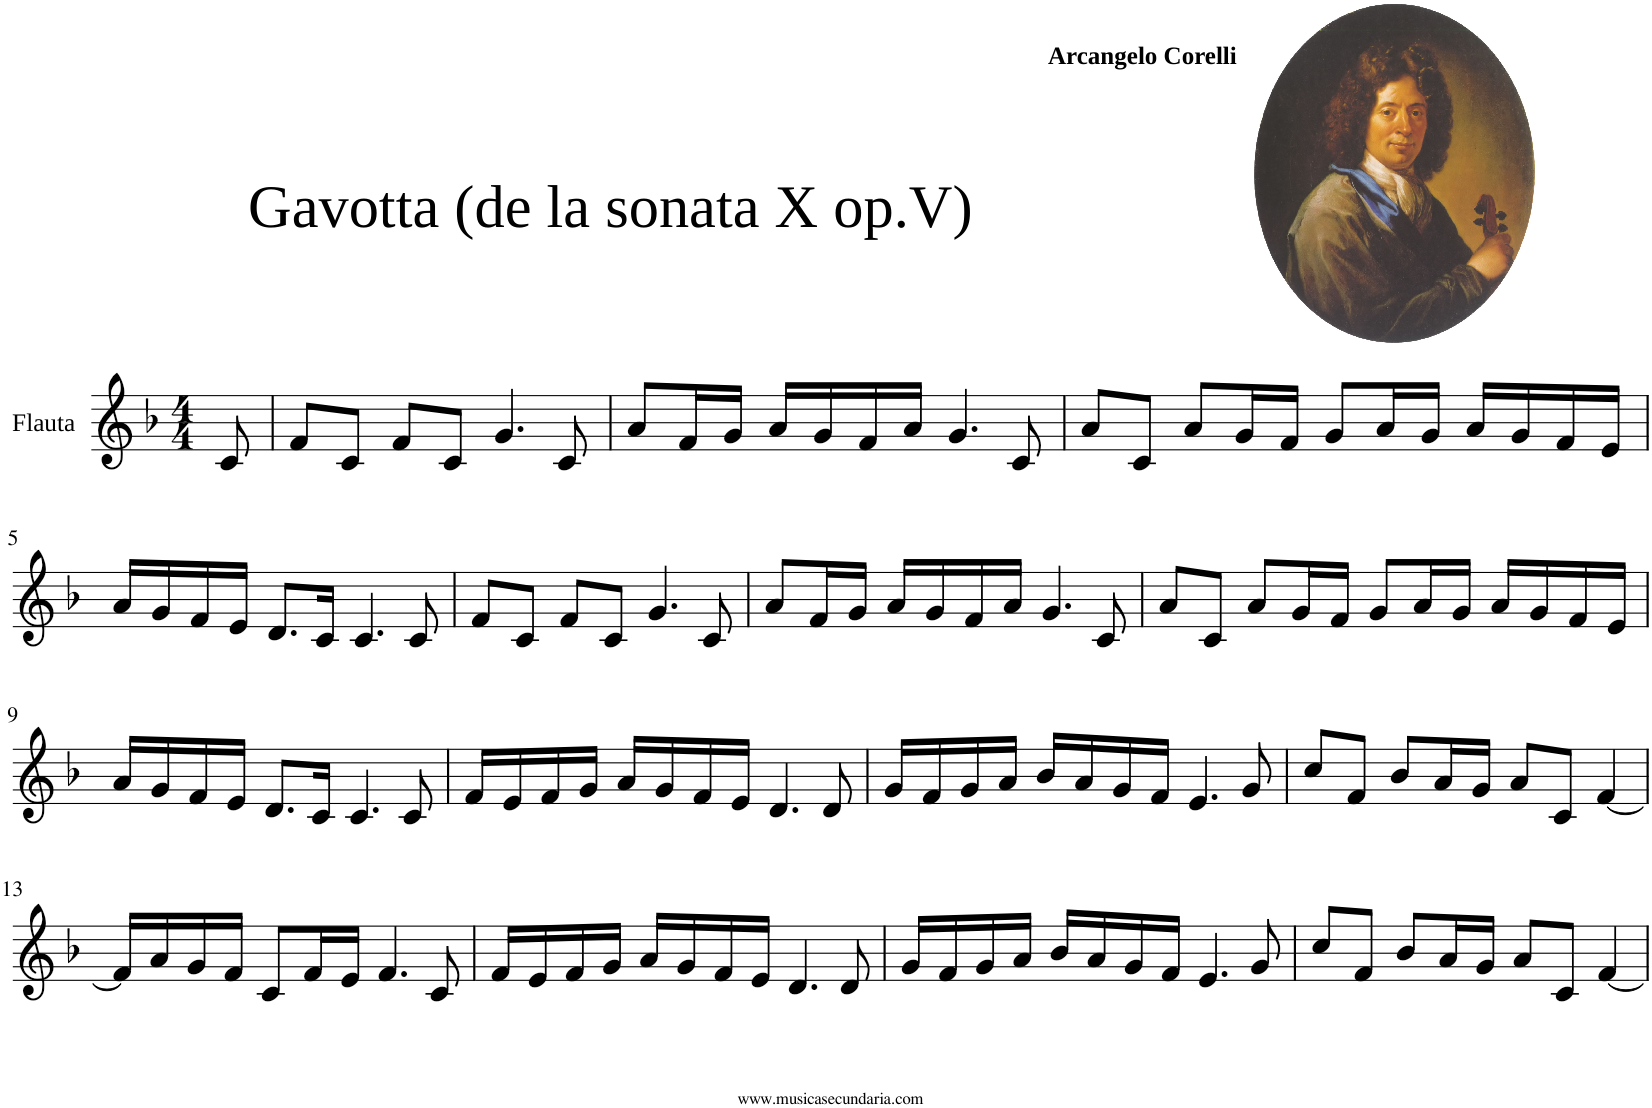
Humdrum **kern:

**kern
*part1
*staff1
*I"Flauta
*I'Fl
*clefG2
*k[b-]
*M4/4
=1
8c/
=2
8f/L
8c/J
8f/L
8c/J
4.g/
8c/
=3
8a/L
16f/L
16g/JJ
16a/LL
16g/
16f/
16a/JJ
4.g/
8c/
=4
8a/L
8c/J
8a/L
16g/L
16f/JJ
8g/L
16a/L
16g/JJ
16a/LL
16g/
16f/
16e/JJ
!!LO:LB:g=z
=5
16a/LL
16g/
16f/
16e/JJ
8.d/L
16c/Jk
4.c/
8c/
=6
8f/L
8c/J
8f/L
8c/J
4.g/
8c/
=7
8a/L
16f/L
16g/JJ
16a/LL
16g/
16f/
16a/JJ
4.g/
8c/
=8
8a/L
8c/J
8a/L
16g/L
16f/JJ
8g/L
16a/L
16g/JJ
16a/LL
16g/
16f/
16e/JJ
!!LO:LB:g=z
=9
16a/LL
16g/
16f/
16e/JJ
8.d/L
16c/Jk
4.c/
8c/
=10
16f/LL
16e/
16f/
16g/JJ
16a/LL
16g/
16f/
16e/JJ
4.d/
8d/
=11
16g/LL
16f/
16g/
16a/JJ
16b-/LL
16a/
16g/
16f/JJ
4.e/
8g/
=12
8cc/L
8f/J
8b-/L
16a/L
16g/JJ
8a/L
8c/J
[4f/
!!LO:LB:g=z
=13
16f/LL]
16a/
16g/
16f/JJ
8c/L
16f/L
16e/JJ
4.f/
8c/
=14
16f/LL
16e/
16f/
16g/JJ
16a/LL
16g/
16f/
16e/JJ
4.d/
8d/
=15
16g/LL
16f/
16g/
16a/JJ
16b-/LL
16a/
16g/
16f/JJ
4.e/
8g/
=16
8cc/L
8f/J
8b-/L
16a/L
16g/JJ
8a/L
8c/J
[4f/
=
*-
